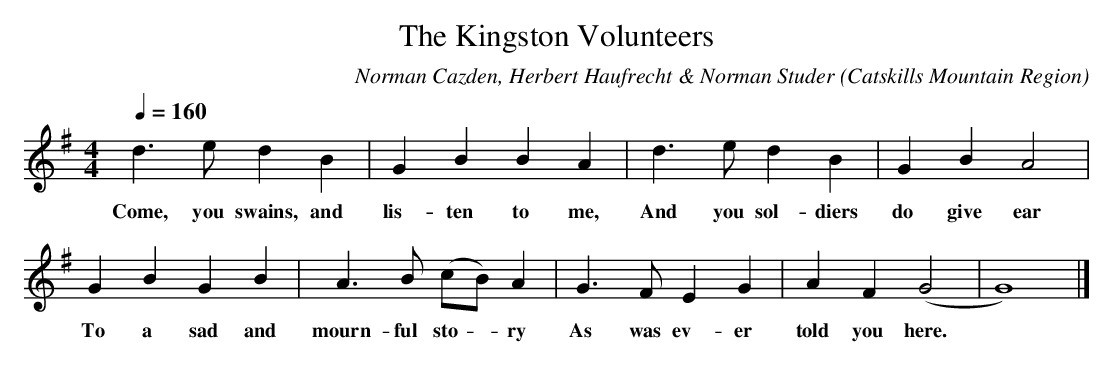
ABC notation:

X:1
T:Kingston Volunteers, The
C:Norman Cazden, Herbert Haufrecht & Norman Studer
L:1/8
M:4/4
O:Catskills Mountain Region
Q:1/4=160
K:G Major
d3ed2B2|G2B2B2A2|d3ed2B2|G2B2A4|
w:Come, you swains, and lis-ten to me, And you sol-diers do give ear
G2B2G2B2|A3B (cB)A2|G3FE2G2|A2F2(G4|G8)|]
w:To a sad and mourn-ful sto - ry As was ev-er told you here.
